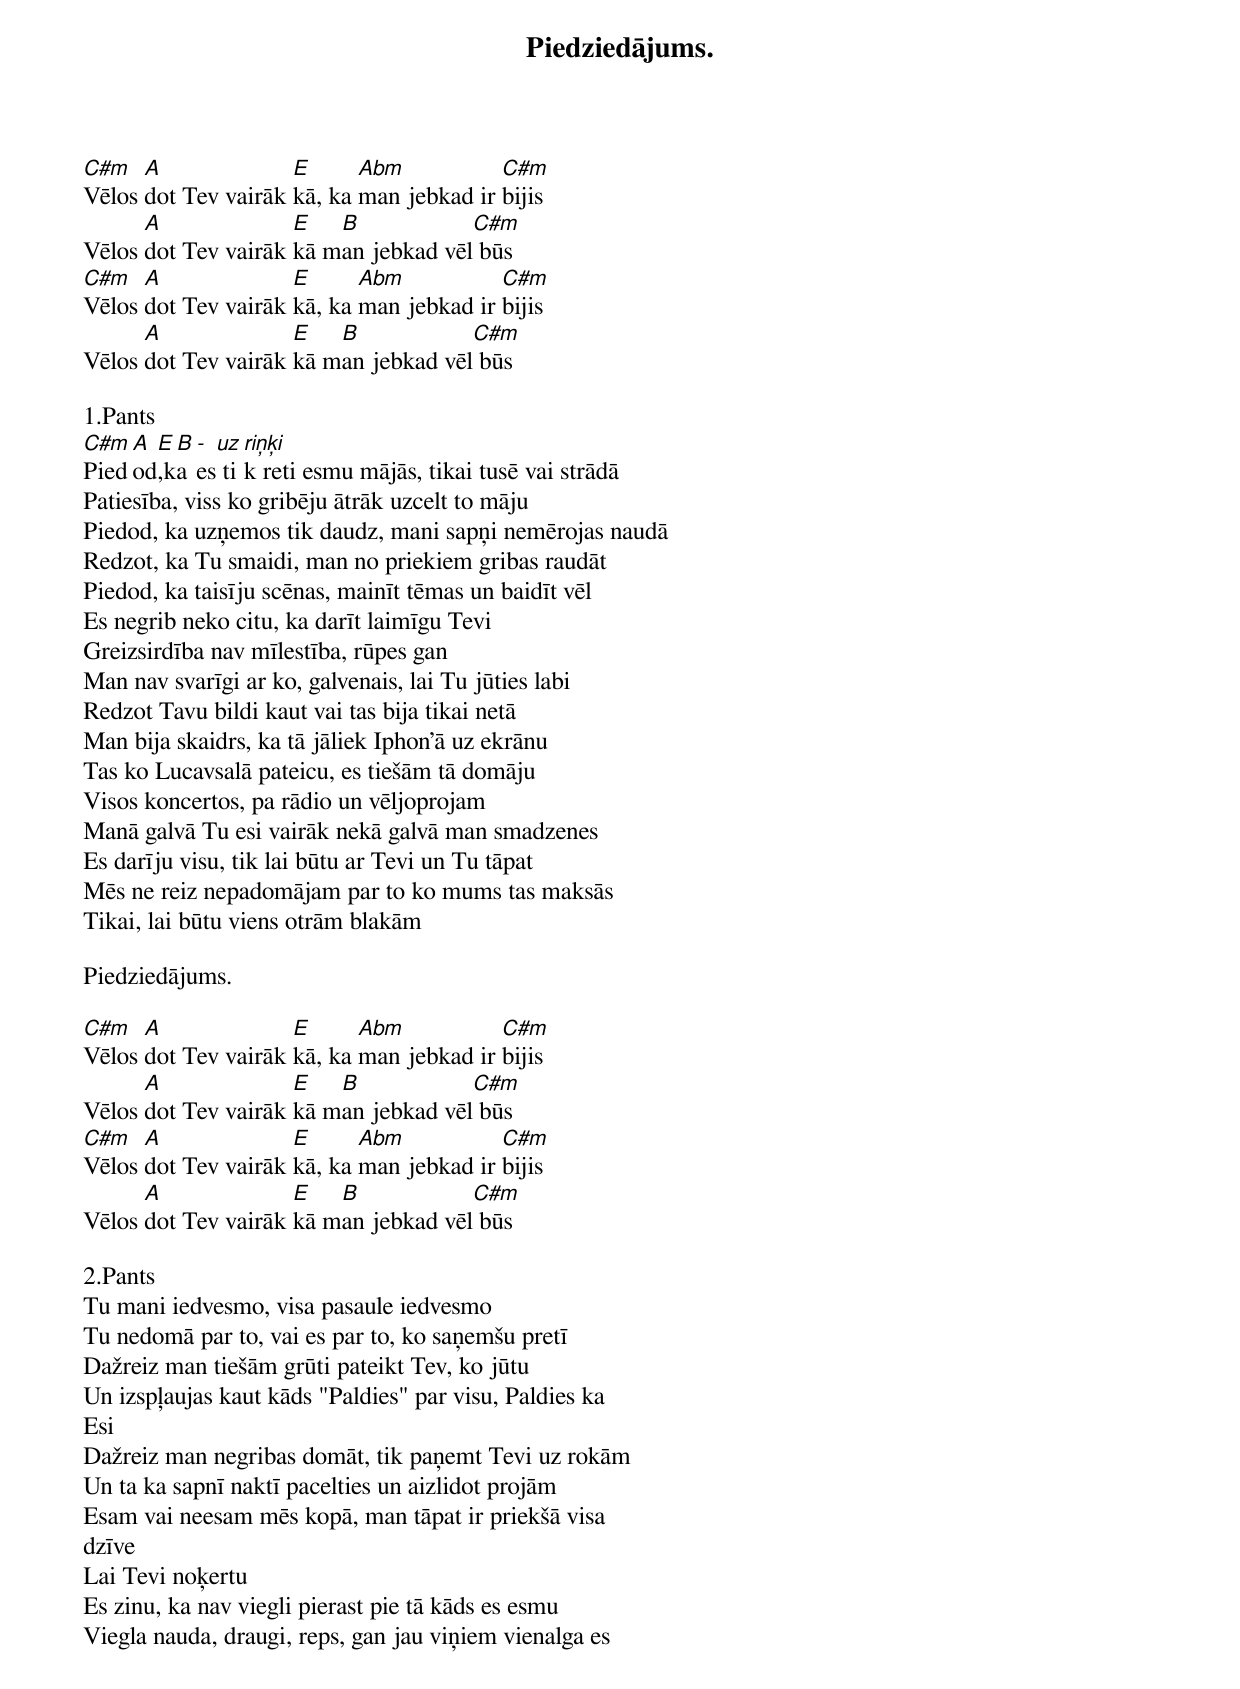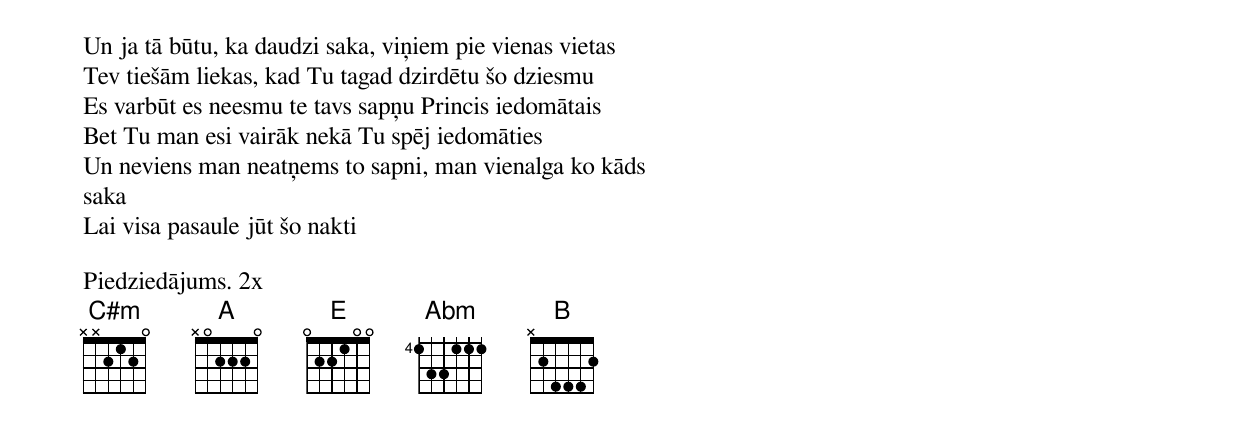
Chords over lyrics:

Piedziedājums.
C#m   A              E      Abm           C#m
Vēlos dot Tev vairāk kā, ka man jebkad ir bijis
      A              E   B            C#m
Vēlos dot Tev vairāk kā man jebkad vēl būs
C#m   A              E      Abm           C#m
Vēlos dot Tev vairāk kā, ka man jebkad ir bijis
      A              E   B            C#m
Vēlos dot Tev vairāk kā man jebkad vēl būs

1.Pants
C#m A E B - uz riņķi
Piedod,ka es tik reti esmu mājās, tikai tusē vai strādā
Patiesība, viss ko gribēju ātrāk uzcelt to māju
Piedod, ka uzņemos tik daudz, mani sapņi nemērojas naudā
Redzot, ka Tu smaidi, man no priekiem gribas raudāt
Piedod, ka taisīju scēnas, mainīt tēmas un baidīt vēl
Es negrib neko citu, ka darīt laimīgu Tevi
Greizsirdība nav mīlestība, rūpes gan
Man nav svarīgi ar ko, galvenais, lai Tu jūties labi
Redzot Tavu bildi kaut vai tas bija tikai netā
Man bija skaidrs, ka tā jāliek Iphon'ā uz ekrānu
Tas ko Lucavsalā pateicu, es tiešām tā domāju
Visos koncertos, pa rādio un vēljoprojam
Manā galvā Tu esi vairāk nekā galvā man smadzenes
Es darīju visu, tik lai būtu ar Tevi un Tu tāpat
Mēs ne reiz nepadomājam par to ko mums tas maksās
Tikai, lai būtu viens otrām blakām

Piedziedājums.

C#m   A              E      Abm           C#m
Vēlos dot Tev vairāk kā, ka man jebkad ir bijis
      A              E   B            C#m
Vēlos dot Tev vairāk kā man jebkad vēl būs
C#m   A              E      Abm           C#m
Vēlos dot Tev vairāk kā, ka man jebkad ir bijis
      A              E   B            C#m
Vēlos dot Tev vairāk kā man jebkad vēl būs

2.Pants
Tu mani iedvesmo, visa pasaule iedvesmo
Tu nedomā par to, vai es par to, ko saņemšu pretī
Dažreiz man tiešām grūti pateikt Tev, ko jūtu
Un izspļaujas kaut kāds "Paldies" par visu, Paldies ka
Esi
Dažreiz man negribas domāt, tik paņemt Tevi uz rokām
Un ta ka sapnī naktī pacelties un aizlidot projām
Esam vai neesam mēs kopā, man tāpat ir priekšā visa
dzīve
Lai Tevi noķertu
Es zinu, ka nav viegli pierast pie tā kāds es esmu
Viegla nauda, draugi, reps, gan jau viņiem vienalga es
Un ja tā būtu, ka daudzi saka, viņiem pie vienas vietas
Tev tiešām liekas, kad Tu tagad dzirdētu šo dziesmu
Es varbūt es neesmu te tavs sapņu Princis iedomātais
Bet Tu man esi vairāk nekā Tu spēj iedomāties
Un neviens man neatņems to sapni, man vienalga ko kāds
saka
Lai visa pasaule jūt šo nakti

Piedziedājums. 2x
